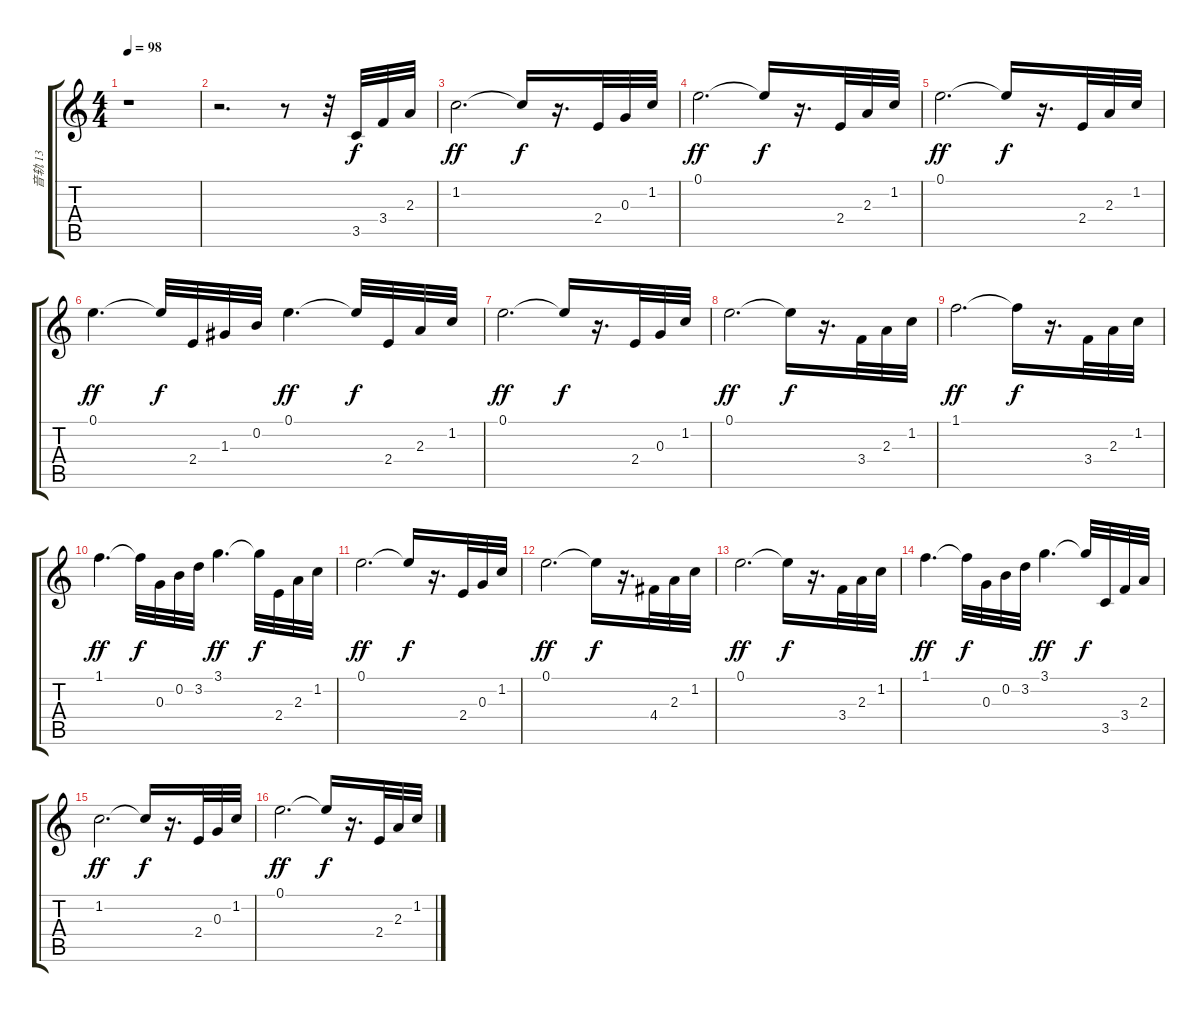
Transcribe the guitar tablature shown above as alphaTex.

\track ("音轨 13" "音轨 13") {instrument acousticguitarsteel}
\staff {score tabs}
\tuning (E4 B3 G3 D3 A2 E2) {hide}
\ts (4 4)
\tempo 98
\clef g2
\ks c
r.1{dy f} |
r.2{d} r.8 r.32 3.5.32 3.4.32 2.3.32 |
1.2.2{d dy ff} 1.2{t}.16{dy f} r.16{d} 2.4.32 0.3.32 1.2.32 |
0.1.2{d dy ff} 0.1{t}.16{dy f} r.16{d} 2.4.32 2.3.32 1.2.32 |
0.1.2{d dy ff} 0.1{t}.16{dy f} r.16{d} 2.4.32 2.3.32 1.2.32 |
0.1.4{d dy ff} 0.1{t}.32{dy f} 2.4.32 1.3.32 0.2.32 0.1.4{d dy ff} 0.1{t}.32{dy f} 2.4.32 2.3.32 1.2.32 |
0.1.2{d dy ff} 0.1{t}.16{dy f} r.16{d} 2.4.32 0.3.32 1.2.32 |
0.1.2{d dy ff} 0.1{t}.16{dy f} r.16{d} 3.4.32 2.3.32 1.2.32 |
1.1.2{d dy ff} 1.1{t}.16{dy f} r.16{d} 3.4.32 2.3.32 1.2.32 |
1.1.4{d dy ff} 1.1{t}.32{dy f} 0.3.32 0.2.32 3.2.32 3.1.4{d dy ff} 3.1{t}.32{dy f} 2.4.32 2.3.32 1.2.32 |
0.1.2{d dy ff} 0.1{t}.16{dy f} r.16{d} 2.4.32 0.3.32 1.2.32 |
0.1.2{d dy ff} 0.1{t}.16{dy f} r.16{d} 4.4.32 2.3.32 1.2.32 |
0.1.2{d dy ff} 0.1{t}.16{dy f} r.16{d} 3.4.32 2.3.32 1.2.32 |
1.1.4{d dy ff} 1.1{t}.32{dy f} 0.3.32 0.2.32 3.2.32 3.1.4{d dy ff} 3.1{t}.32{dy f} 3.5.32 3.4.32 2.3.32 |
1.2.2{d dy ff} 1.2{t}.16{dy f} r.16{d} 2.4.32 0.3.32 1.2.32 |
0.1.2{d dy ff} 0.1{t}.16{dy f} r.16{d} 2.4.32 2.3.32 1.2.32
